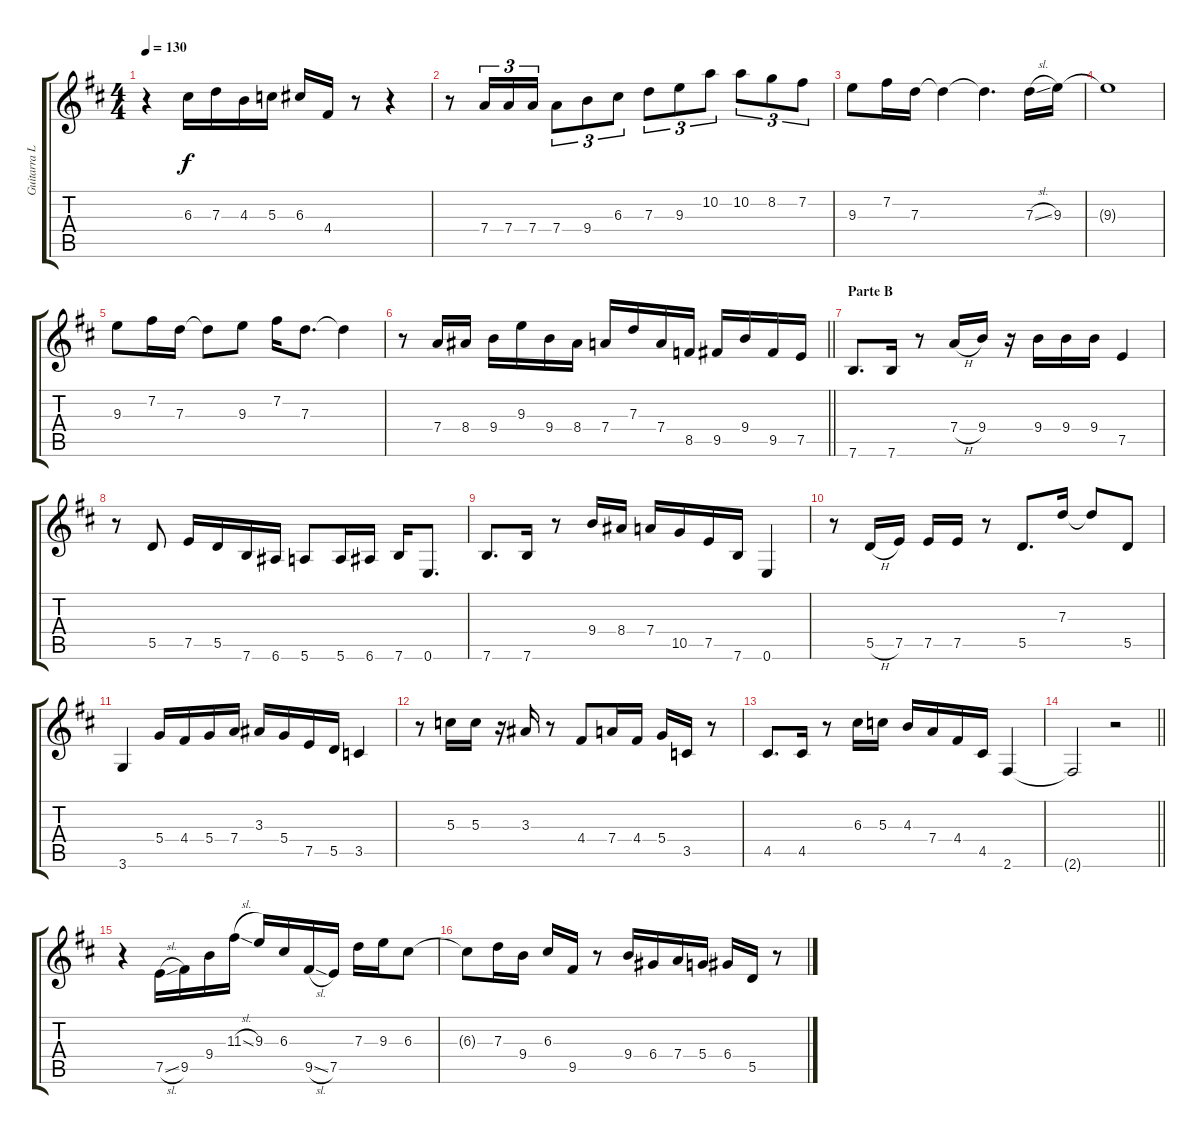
\track ("Guitarra Líder" "Guitarra L") {instrument acousticguitarsteel}
\staff {score tabs}
\tuning (E4 B3 G3 D3 A2 E2) {hide}
\ts (4 4)
\tempo 130
\clef g2
\ks d
r.4{dy f} 6.3.16 7.3.16 4.3.16 5.3.16 6.3.16 4.4.16 r.8 r.4 |
r.8 7.4.16{tu (3 2)} 7.4.16{tu (3 2)} 7.4.16{tu (3 2)} 7.4.8{tu (3 2)} 9.4.8{tu (3 2)} 6.3.8{tu (3 2)} 7.3.8{tu (3 2)} 9.3.8{tu (3 2)} 10.2.8{tu (3 2)} 10.2.8{tu (3 2)} 8.2.8{tu (3 2)} 7.2.8{tu (3 2)} |
9.3.8 7.2.16 7.3.16 7.3{t}.4 7.3{t}.4{d} 7.3{sl}.16 9.3.16 |
9.3{t}.1 |
9.3.8 7.2.16 7.3.16 7.3{t}.8 9.3.8 7.2.16 7.3.8{d} 7.3{t}.4 |
\barLineRight lightlight
r.8 7.4.16 8.4.16 9.4.16 9.3.16 9.4.16 8.4.16 7.4.16 7.3.16 7.4.16 8.5.16 9.5.16 9.4.16 9.5.16 7.5.16 |
\section ("" "Parte B")
7.6.8{d} 7.6.16 r.8 7.4{h}.16 9.4.16 r.16 9.4.16 9.4.16 9.4.16 7.5.4 |
r.8 5.5.8 7.5.16 5.5.16 7.6.16 6.6.16 5.6.8 5.6.16 6.6.16 7.6.16 0.6.8{d} |
7.6.8{d} 7.6.16 r.8 9.4.16 8.4.16 7.4.16 10.5.16 7.5.16 7.6.16 0.6.4 |
r.8 5.5{h}.16 7.5.16 7.5.16 7.5.16 r.8 5.5.8{d} 7.3.16 7.3{t}.8 5.5.8 |
3.6.4 5.4.16 4.4.16 5.4.16 7.4.16 3.3.16 5.4.16 7.5.16 5.5.16 3.5.4 |
r.8 5.3.16 5.3.16 r.16 3.3.16 r.8 4.4.8 7.4.16 4.4.16 5.4.16 3.5.16 r.8 |
4.5.8{d} 4.5.16 r.8 6.3.16 5.3.16 4.3.16 7.4.16 4.4.16 4.5.16 2.6.4 |
\barLineRight lightlight
2.6{t}.2 r.2 |
r.4 7.5{sl}.16 9.5.16 9.4.16 11.3{sl}.16 9.3.16 6.3.16 9.5{sl}.16 7.5.16 7.3.16 9.3.16 6.3.8 |
6.3{t}.8 7.3.16 9.4.16 6.3.16 9.5.16 r.8 9.4.16 6.4.16 7.4.16 5.4.16 6.4.16 5.5.16 r.8
